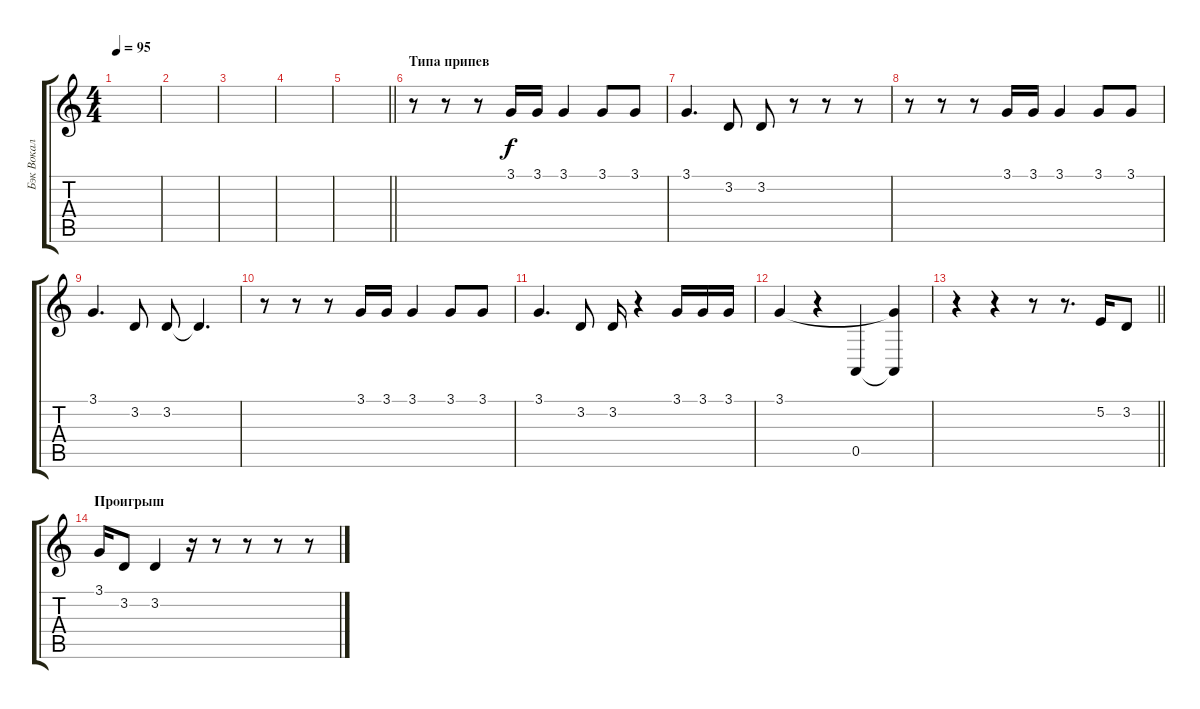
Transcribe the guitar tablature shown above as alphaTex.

\track ("Бэк Вокал" "Бэк Вокал") {instrument lead6voice}
\staff {score tabs}
\tuning (E4 B3 G3 D3 A2 E2) {hide}
\ts (4 4)
\tempo 95
\clef g2
\ks c
|
|
|
|
\barLineRight lightlight
|
\section ("" "Типа припев")
r.8 r.8 r.8 3.1.16 3.1.16 3.1.4 3.1.8 3.1.8 |
3.1.4{d} 3.2.8 3.2.8 r.8 r.8 r.8 |
r.8 r.8 r.8 3.1.16 3.1.16 3.1.4 3.1.8 3.1.8 |
3.1.4{d} 3.2.8 3.2.8 3.2{t}.4{d} |
r.8 r.8 r.8 3.1.16 3.1.16 3.1.4 3.1.8 3.1.8 |
3.1.4{d} 3.2.8 3.2.16 r.4 3.1.16 3.1.16 3.1.16 |
3.1.4 r.4 0.5.4 (3.1{t} 0.5{t}).4 |
\barLineRight lightlight
r.4 r.4 r.8 r.8{d} 5.2.16 3.2.8 |
\section ("" "Проигрыш")
3.1.16 3.2.8 3.2.4 r.16 r.8 r.8 r.8 r.8
